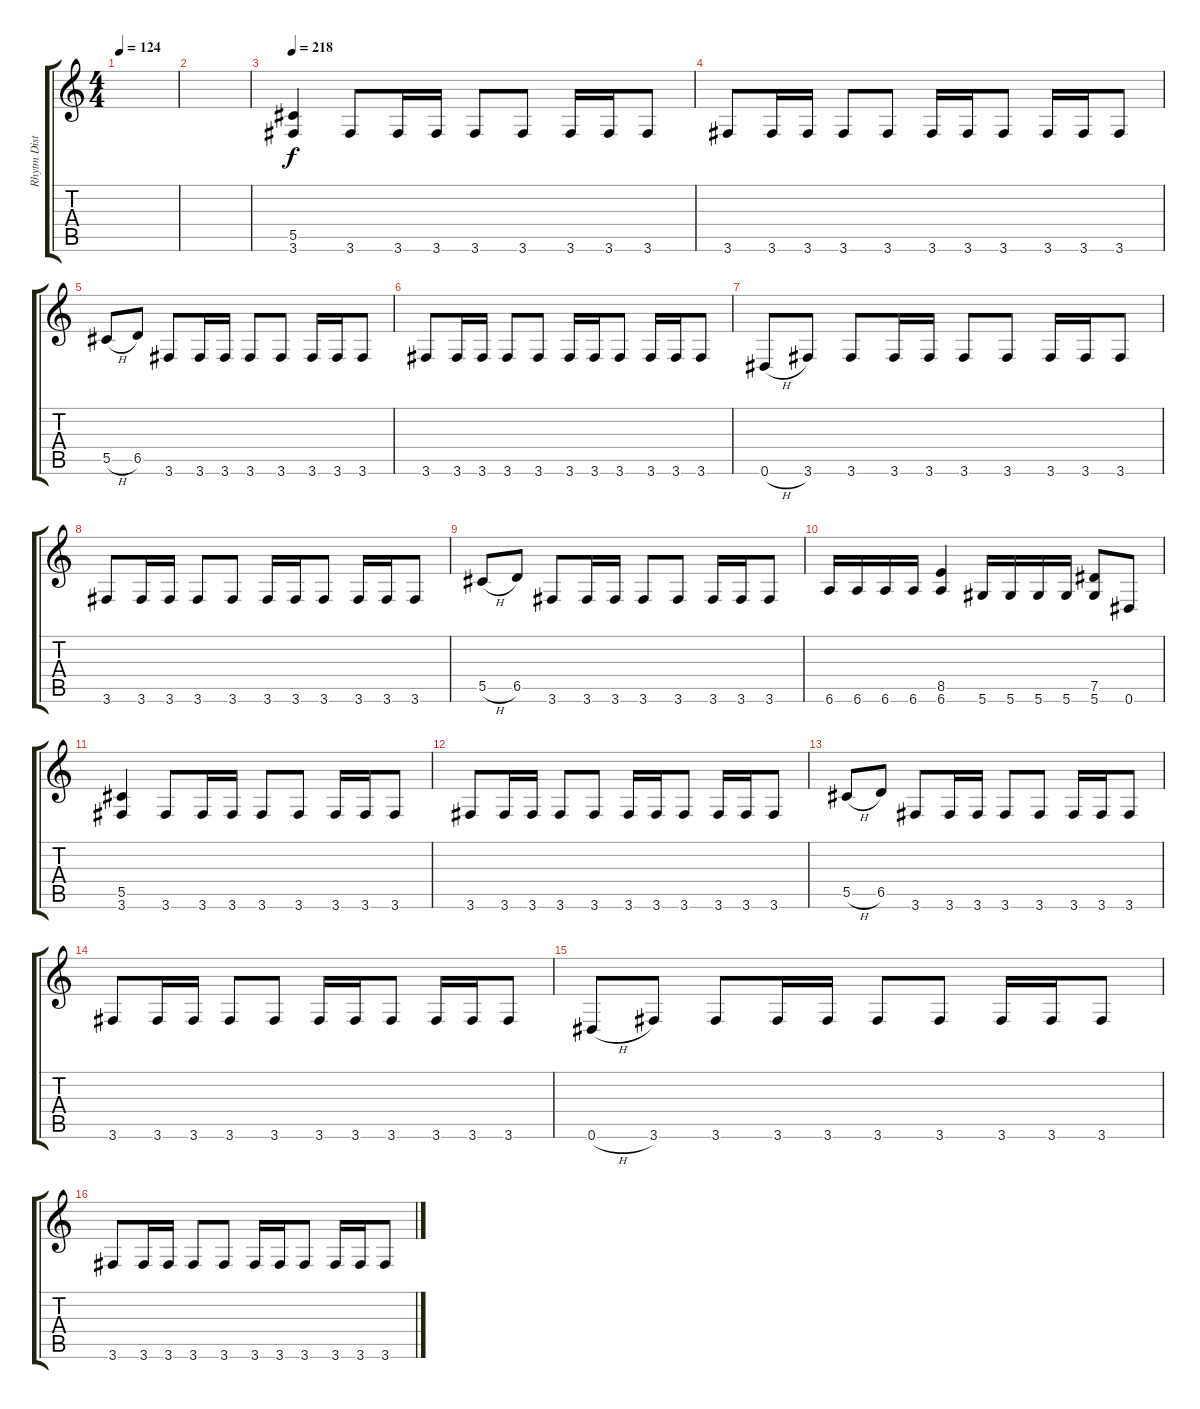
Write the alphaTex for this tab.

\track ("Rhytm Distortion" "Rhytm Dist") {instrument distortionguitar}
\staff {score tabs}
\tuning (Eb4 Bb3 Gb3 Db3 Ab2 Eb2) {hide}
\ts (4 4)
\tempo 124
\clef g2
\ks c
|
|
\tempo 218
(5.5 3.6).4 3.6.8 3.6.16 3.6.16 3.6.8 3.6.8 3.6.16 3.6.16 3.6.8 |
3.6.8 3.6.16 3.6.16 3.6.8 3.6.8 3.6.16 3.6.16 3.6.8 3.6.16 3.6.16 3.6.8 |
5.5{h}.8 6.5.8 3.6.8 3.6.16 3.6.16 3.6.8 3.6.8 3.6.16 3.6.16 3.6.8 |
3.6.8 3.6.16 3.6.16 3.6.8 3.6.8 3.6.16 3.6.16 3.6.8 3.6.16 3.6.16 3.6.8 |
0.6{h}.8 3.6.8 3.6.8 3.6.16 3.6.16 3.6.8 3.6.8 3.6.16 3.6.16 3.6.8 |
3.6.8 3.6.16 3.6.16 3.6.8 3.6.8 3.6.16 3.6.16 3.6.8 3.6.16 3.6.16 3.6.8 |
5.5{h}.8 6.5.8 3.6.8 3.6.16 3.6.16 3.6.8 3.6.8 3.6.16 3.6.16 3.6.8 |
6.6.16 6.6.16 6.6.16 6.6.16 (8.5 6.6).4 5.6.16 5.6.16 5.6.16 5.6.16 (7.5 5.6).8 0.6.8 |
(5.5 3.6).4 3.6.8 3.6.16 3.6.16 3.6.8 3.6.8 3.6.16 3.6.16 3.6.8 |
3.6.8 3.6.16 3.6.16 3.6.8 3.6.8 3.6.16 3.6.16 3.6.8 3.6.16 3.6.16 3.6.8 |
5.5{h}.8 6.5.8 3.6.8 3.6.16 3.6.16 3.6.8 3.6.8 3.6.16 3.6.16 3.6.8 |
3.6.8 3.6.16 3.6.16 3.6.8 3.6.8 3.6.16 3.6.16 3.6.8 3.6.16 3.6.16 3.6.8 |
0.6{h}.8 3.6.8 3.6.8 3.6.16 3.6.16 3.6.8 3.6.8 3.6.16 3.6.16 3.6.8 |
3.6.8 3.6.16 3.6.16 3.6.8 3.6.8 3.6.16 3.6.16 3.6.8 3.6.16 3.6.16 3.6.8
